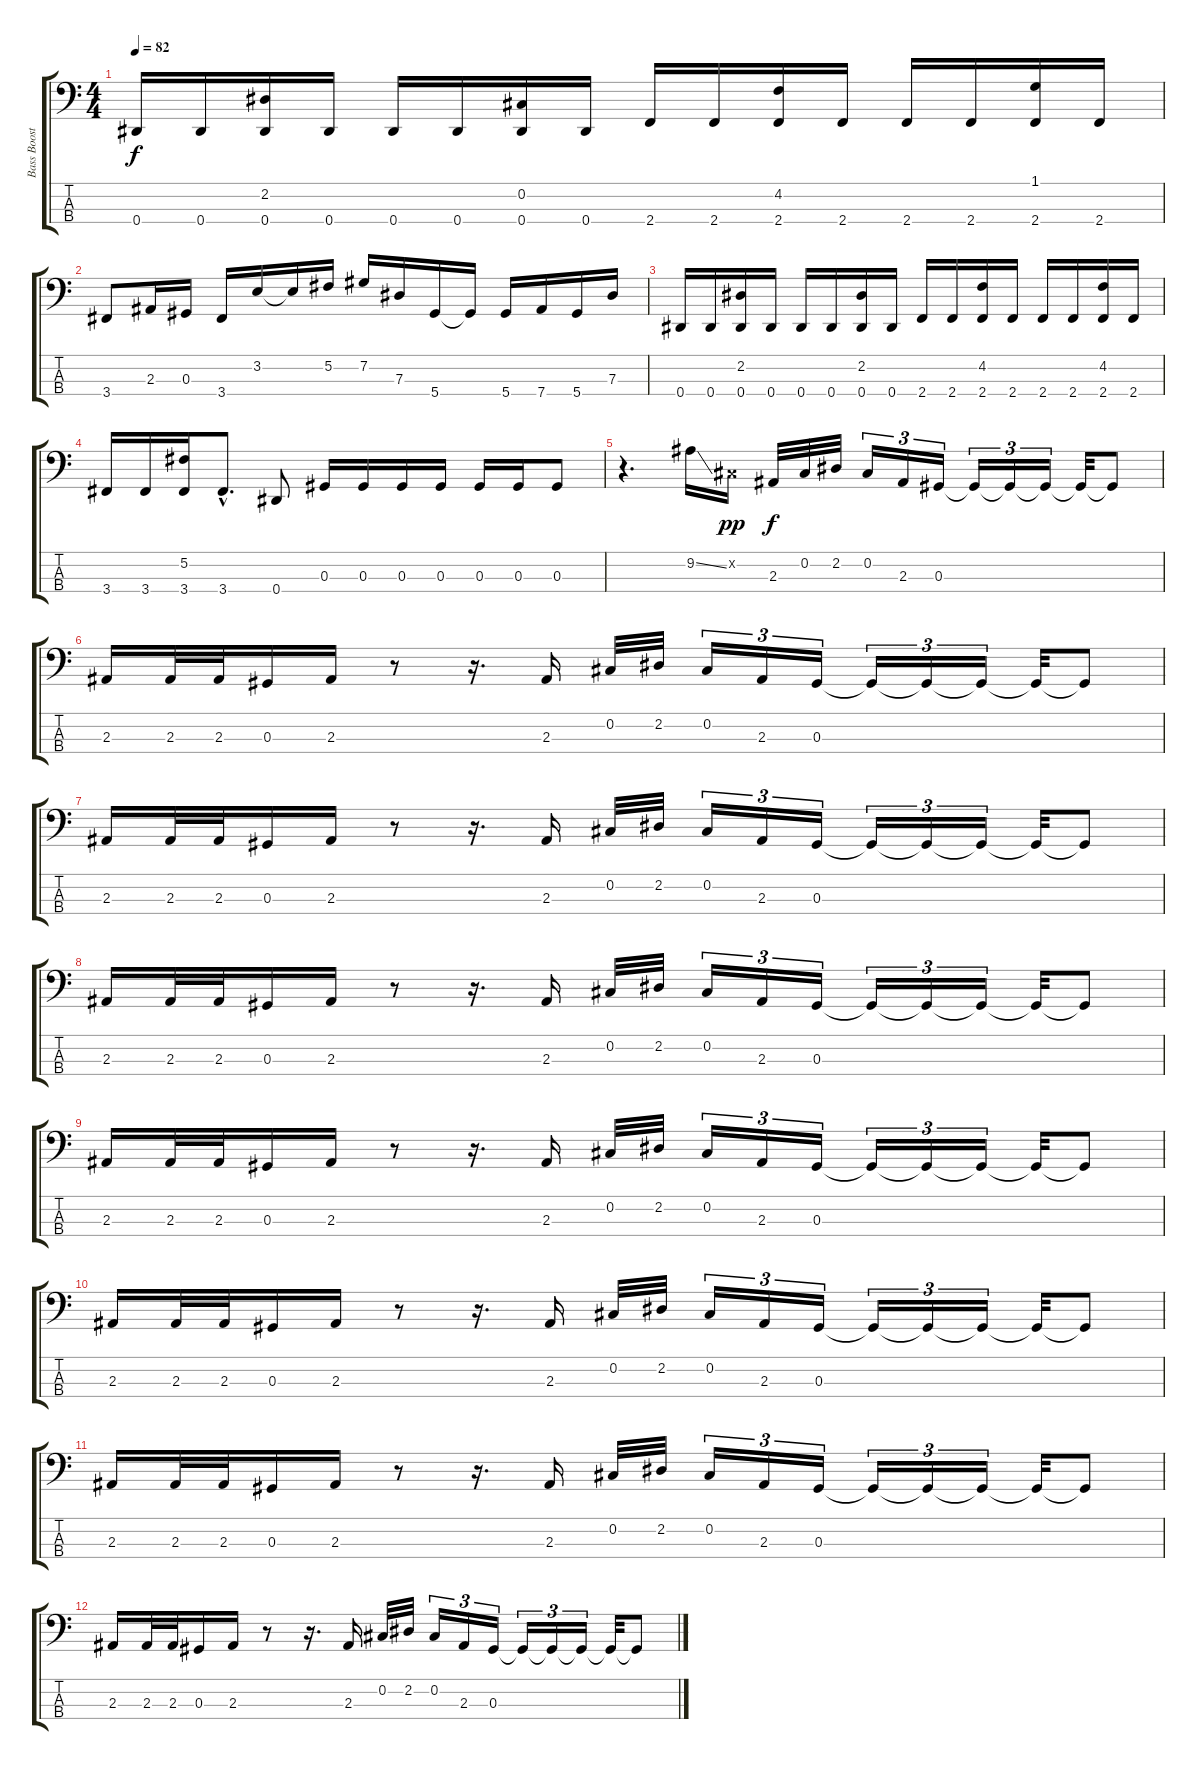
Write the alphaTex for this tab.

\track ("Bass Booster" "Bass Boost") {instrument electricbasspick}
\staff {score tabs}
\tuning (Gb2 Db2 Ab1 Eb1) {hide}
\ts (4 4)
\tempo 82
\clef f4
\ks c
0.4.16{dy f} 0.4.16 (2.2 0.4).16 0.4.16 0.4.16 0.4.16 (0.2 0.4).16 0.4.16 2.4.16 2.4.16 (4.2 2.4).16 2.4.16 2.4.16 2.4.16 (1.1 2.4).16 2.4.16 |
3.4.8 2.3.16 0.3.16 3.4.16 3.2.16 3.2{t}.16 5.2.16 7.2.16 7.3.16 5.4.16 5.4{t}.16 5.4.16 7.4.16 5.4.16 7.3.16 |
0.4.16{volume 12 balance 12} 0.4.16 (2.2 0.4).16 0.4.16 0.4.16 0.4.16 (2.2 0.4).16 0.4.16 2.4.16 2.4.16 (4.2 2.4).16 2.4.16 2.4.16 2.4.16 (4.2 2.4).16 2.4.16 |
3.4.16 3.4.16 (5.2 3.4).16 3.4{hac}.8{d} 0.4.8 0.3.16 0.3.16 0.3.16 0.3.16 0.3.16 0.3.16 0.3.8 |
r.4{d} 9.2{ss}.16 0.2{x}.16{dy pp} 2.3.32{dy f} 0.2.32 2.2.32 0.2.16{tu (3 2)} 2.3.16{tu (3 2)} 0.3.16{tu (3 2)} 0.3{t}.16{tu (3 2)} 0.3{t}.16{tu (3 2)} 0.3{t}.16{tu (3 2)} 0.3{t}.32 0.3{t}.8 |
2.3.16 2.3.32 2.3.32 0.3.16 2.3.16 r.8 r.16{d} 2.3.16 0.2.32 2.2.32 0.2.16{tu (3 2)} 2.3.16{tu (3 2)} 0.3.16{tu (3 2)} 0.3{t}.16{tu (3 2)} 0.3{t}.16{tu (3 2)} 0.3{t}.16{tu (3 2)} 0.3{t}.32 0.3{t}.8 |
2.3.16 2.3.32 2.3.32 0.3.16 2.3.16 r.8 r.16{d} 2.3.16 0.2.32 2.2.32 0.2.16{tu (3 2)} 2.3.16{tu (3 2)} 0.3.16{tu (3 2)} 0.3{t}.16{tu (3 2)} 0.3{t}.16{tu (3 2)} 0.3{t}.16{tu (3 2)} 0.3{t}.32 0.3{t}.8 |
2.3.16 2.3.32 2.3.32 0.3.16 2.3.16 r.8 r.16{d} 2.3.16 0.2.32 2.2.32 0.2.16{tu (3 2)} 2.3.16{tu (3 2)} 0.3.16{tu (3 2)} 0.3{t}.16{tu (3 2)} 0.3{t}.16{tu (3 2)} 0.3{t}.16{tu (3 2)} 0.3{t}.32 0.3{t}.8 |
2.3.16 2.3.32 2.3.32 0.3.16 2.3.16 r.8 r.16{d} 2.3.16 0.2.32 2.2.32 0.2.16{tu (3 2)} 2.3.16{tu (3 2)} 0.3.16{tu (3 2)} 0.3{t}.16{tu (3 2)} 0.3{t}.16{tu (3 2)} 0.3{t}.16{tu (3 2)} 0.3{t}.32 0.3{t}.8 |
2.3.16 2.3.32 2.3.32 0.3.16 2.3.16 r.8 r.16{d} 2.3.16 0.2.32 2.2.32 0.2.16{tu (3 2)} 2.3.16{tu (3 2)} 0.3.16{tu (3 2)} 0.3{t}.16{tu (3 2)} 0.3{t}.16{tu (3 2)} 0.3{t}.16{tu (3 2)} 0.3{t}.32 0.3{t}.8 |
2.3.16 2.3.32 2.3.32 0.3.16 2.3.16 r.8 r.16{d} 2.3.16 0.2.32 2.2.32 0.2.16{tu (3 2)} 2.3.16{tu (3 2)} 0.3.16{tu (3 2)} 0.3{t}.16{tu (3 2)} 0.3{t}.16{tu (3 2)} 0.3{t}.16{tu (3 2)} 0.3{t}.32 0.3{t}.8 |
2.3.16 2.3.32 2.3.32 0.3.16 2.3.16 r.8 r.16{d} 2.3.16 0.2.32 2.2.32 0.2.16{tu (3 2)} 2.3.16{tu (3 2)} 0.3.16{tu (3 2)} 0.3{t}.16{tu (3 2)} 0.3{t}.16{tu (3 2)} 0.3{t}.16{tu (3 2)} 0.3{t}.32 0.3{t}.8
